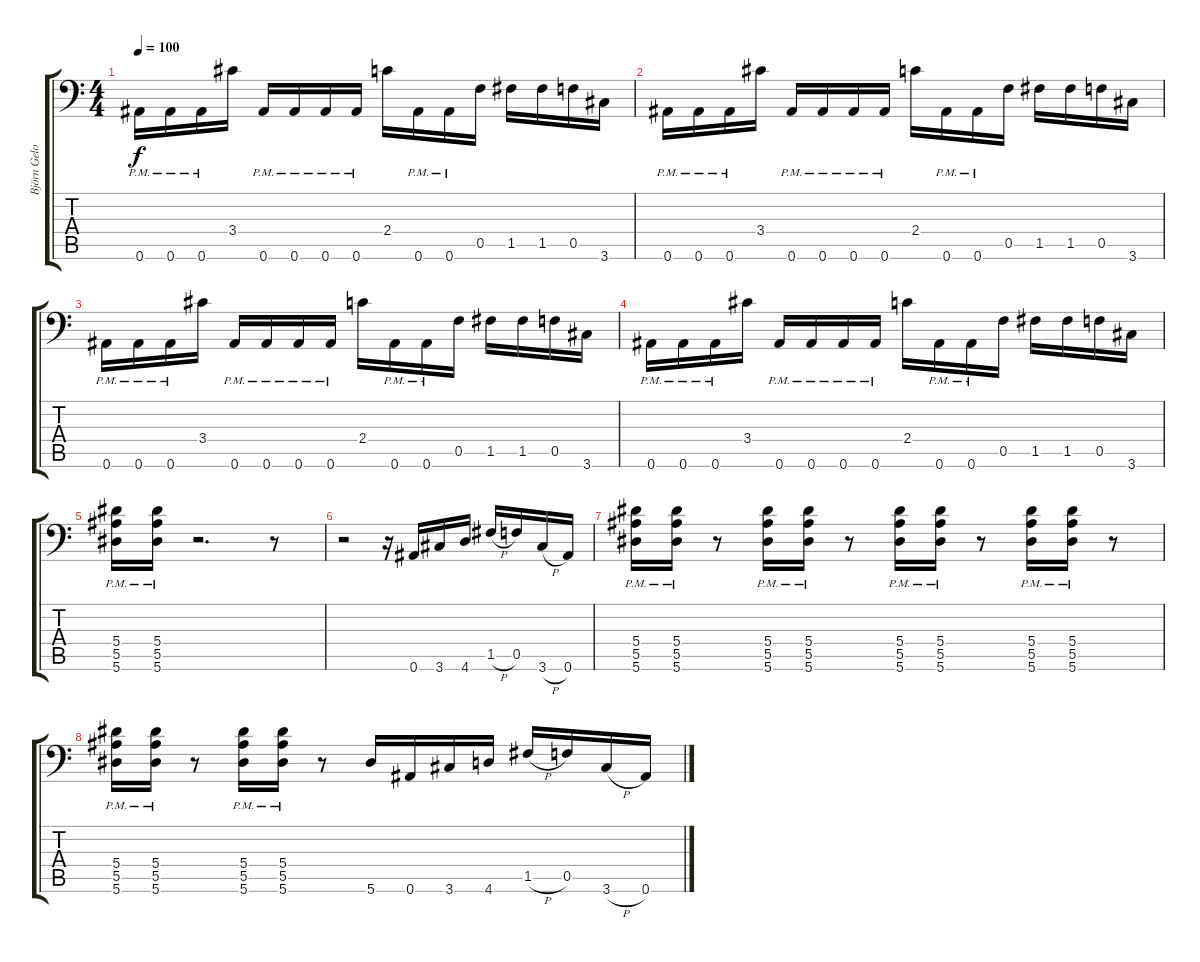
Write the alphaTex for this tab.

\track ("Björn Gelotte" "Björn Gelo") {instrument distortionguitar}
\staff {score tabs}
\tuning (C4 G3 Eb3 Bb2 F2 Bb1) {hide}
\ts (4 4)
\tempo 100
\clef f4
\ks c
0.6{pm}.16{dy f} 0.6{pm}.16 0.6{pm}.16 3.4.16 0.6{pm}.16 0.6{pm}.16 0.6{pm}.16 0.6{pm}.16 2.4.16 0.6{pm}.16 0.6{pm}.16 0.5.16 1.5.16 1.5.16 0.5.16 3.6.16 |
0.6{pm}.16 0.6{pm}.16 0.6{pm}.16 3.4.16 0.6{pm}.16 0.6{pm}.16 0.6{pm}.16 0.6{pm}.16 2.4.16 0.6{pm}.16 0.6{pm}.16 0.5.16 1.5.16 1.5.16 0.5.16 3.6.16 |
0.6{pm}.16 0.6{pm}.16 0.6{pm}.16 3.4.16 0.6{pm}.16 0.6{pm}.16 0.6{pm}.16 0.6{pm}.16 2.4.16 0.6{pm}.16 0.6{pm}.16 0.5.16 1.5.16 1.5.16 0.5.16 3.6.16 |
0.6{pm}.16 0.6{pm}.16 0.6{pm}.16 3.4.16 0.6{pm}.16 0.6{pm}.16 0.6{pm}.16 0.6{pm}.16 2.4.16 0.6{pm}.16 0.6{pm}.16 0.5.16 1.5.16 1.5.16 0.5.16 3.6.16 |
(5.4{pm} 5.5{pm} 5.6{pm}).16 (5.4{pm} 5.5{pm} 5.6{pm}).16 r.2{d} r.8 |
r.2 r.16 0.6.16 3.6.16 4.6.16 1.5{h}.16 0.5.16 3.6{h}.16 0.6.16 |
(5.4{pm} 5.5{pm} 5.6{pm}).16 (5.4{pm} 5.5{pm} 5.6{pm}).16 r.8 (5.4{pm} 5.5{pm} 5.6{pm}).16 (5.4{pm} 5.5{pm} 5.6{pm}).16 r.8 (5.4{pm} 5.5{pm} 5.6{pm}).16 (5.4{pm} 5.5{pm} 5.6{pm}).16 r.8 (5.4{pm} 5.5{pm} 5.6{pm}).16 (5.4{pm} 5.5{pm} 5.6{pm}).16 r.8 |
(5.4{pm} 5.5{pm} 5.6{pm}).16 (5.4{pm} 5.5{pm} 5.6{pm}).16 r.8 (5.4{pm} 5.5{pm} 5.6{pm}).16 (5.4{pm} 5.5{pm} 5.6{pm}).16 r.8 5.6.16 0.6.16 3.6.16 4.6.16 1.5{h}.16 0.5.16 3.6{h}.16 0.6.16
